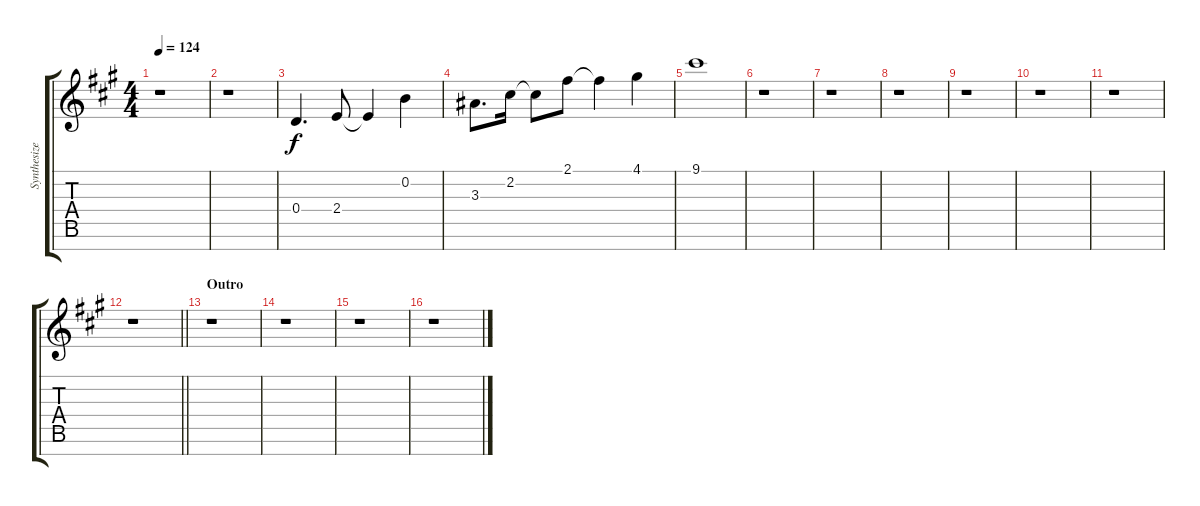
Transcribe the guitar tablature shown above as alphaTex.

\track ("Synthesizer" "Synthesize") {instrument lead2sawtooth}
\staff {score tabs}
\tuning (E5 B4 G4 D4 A3 E3 B2) {hide}
\ts (4 4)
\tempo 124
\clef g2
\ks a
r.1{dy f} |
r.1 |
0.4.4{d} 2.4.8 2.4{t}.4 0.2.4 |
3.3.8{d} 2.2.16 2.2{t}.8 2.1.8 2.1{t}.4 4.1.4 |
9.1.1 |
r.1 |
r.1 |
r.1 |
r.1 |
r.1 |
r.1 |
\barLineRight lightlight
r.1 |
\section ("" "Outro")
r.1 |
r.1 |
r.1 |
r.1
